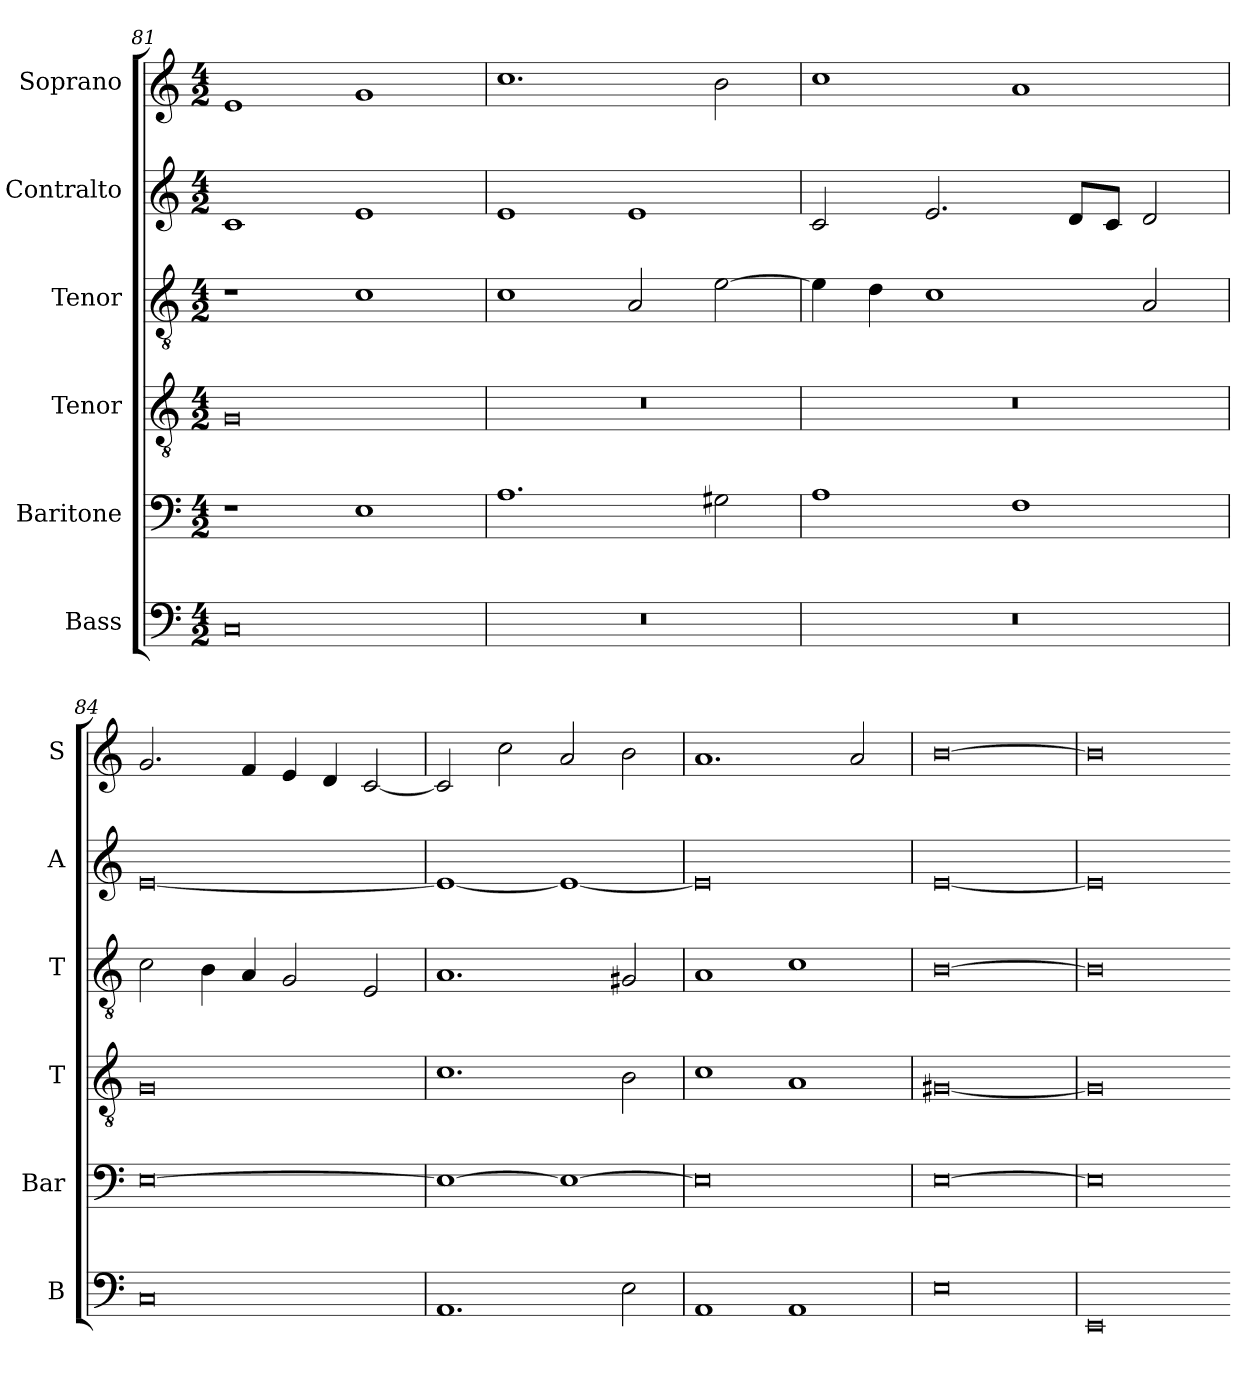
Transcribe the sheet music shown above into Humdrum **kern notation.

**kern	**kern	**kern	**kern	**kern	**kern
*part6	*part5	*part4	*part3	*part2	*part1
*staff6	*staff5	*staff4	*staff3	*staff2	*staff1
*I"Bass	*I"Baritone	*I"Tenor	*I"Tenor	*I"Contralto	*I"Soprano
*I'B	*I'Bar	*I'T	*I'T	*I'A	*I'S
*clefF4	*clefF4	*clefGv2	*clefGv2	*clefG2	*clefG2
*k[]	*k[]	*k[]	*k[]	*k[]	*k[]
*E:phr	*E:phr	*E:phr	*E:phr	*E:phr	*E:phr
*M4/2	*M4/2	*M4/2	*M4/2	*M4/2	*M4/2
=81	=81	=81	=81	=81	=81
0C	1r	0G	1r	1c	1e
.	1E	.	1c	1e	1g
=82	=82	=82	=82	=82	=82
0r	1.A	0r	1c	1e	1.cc
.	.	.	2A	1e	.
.	2G#X	.	[2e	.	2b
=83	=83	=83	=83	=83	=83
0r	1A	0r	4e]	2c	1cc
.	.	.	4d	.	.
.	.	.	1c	2.e	.
.	1F	.	.	.	1a
.	.	.	.	8d/L	.
.	.	.	.	8c/J	.
.	.	.	2A	2d	.
=84	=84	=84	=84	=84	=84
0C	[0E	0G	2c	[0e	2.g
.	.	.	4B	.	.
.	.	.	4A	.	4f
.	.	.	2G	.	4e
.	.	.	.	.	4d
.	.	.	2E	.	[2c
=85	=85	=85	=85	=85	=85
1.AA	1E_	1.c	1.A	1e_	2c]
.	.	.	.	.	2cc
.	1E_	.	.	1e_	2a
2E	.	2B	2G#X	.	2b
=86	=86	=86	=86	=86	=86
1AA	0E]	1c	1A	0e]	1.a
1AA	.	1A	1c	.	.
.	.	.	.	.	2a
=87	=87	=87	=87	=87	=87
0E	[0E	[0G#X	[0B	[0e	[0b
=88	=88	=88	=88	=88	=88
0EE	0E]	0G#]	0B]	0e]	0b]
=-	=-	=-	=-	=-	=-
*-	*-	*-	*-	*-	*-
